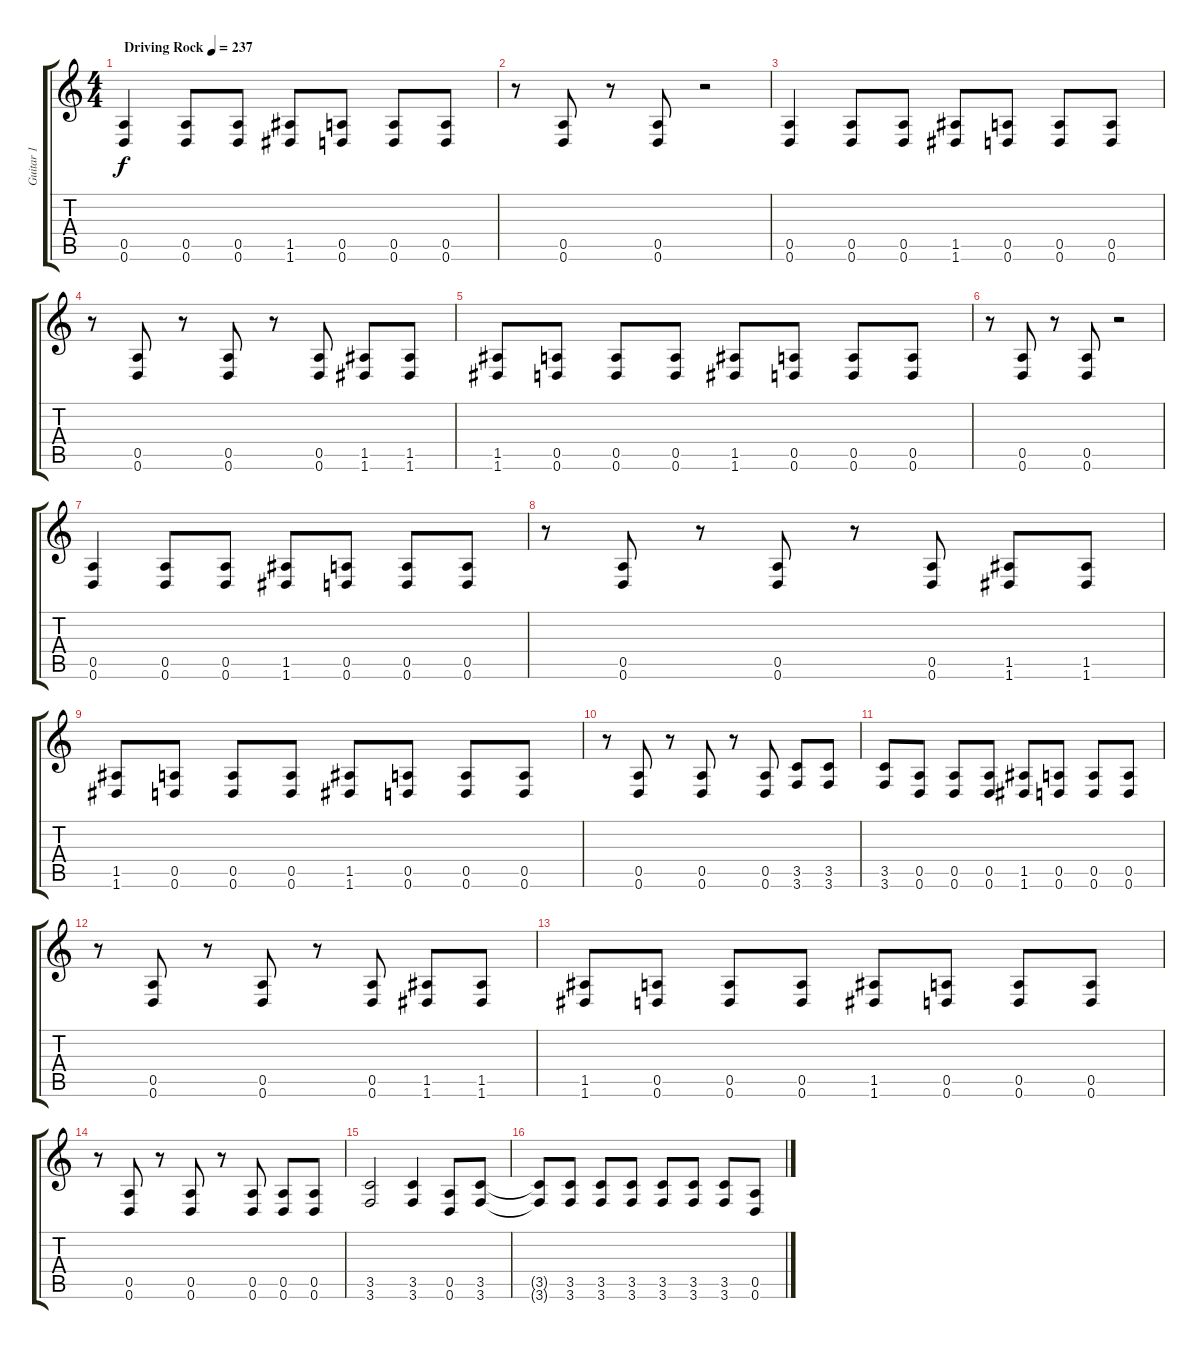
\track ("Guitar 1" "Guitar 1") {instrument distortionguitar}
\staff {score tabs}
\tuning (E4 B3 G3 D3 A2 D2) {hide}
\ts (4 4)
\tempo (237 "Driving Rock")
\clef g2
\ks c
(0.5 0.6).4{dy f instrument distortionguitar} (0.5 0.6).8 (0.5 0.6).8 (1.5 1.6).8 (0.5 0.6).8 (0.5 0.6).8 (0.5 0.6).8 |
r.8 (0.5 0.6).8 r.8 (0.5 0.6).8 r.2 |
(0.5 0.6).4 (0.5 0.6).8 (0.5 0.6).8 (1.5 1.6).8 (0.5 0.6).8 (0.5 0.6).8 (0.5 0.6).8 |
r.8 (0.5 0.6).8 r.8 (0.5 0.6).8 r.8 (0.5 0.6).8 (1.5 1.6).8 (1.5 1.6).8 |
(1.5 1.6).8 (0.5 0.6).8 (0.5 0.6).8 (0.5 0.6).8 (1.5 1.6).8 (0.5 0.6).8 (0.5 0.6).8 (0.5 0.6).8 |
r.8 (0.5 0.6).8 r.8 (0.5 0.6).8 r.2 |
(0.5 0.6).4 (0.5 0.6).8 (0.5 0.6).8 (1.5 1.6).8 (0.5 0.6).8 (0.5 0.6).8 (0.5 0.6).8 |
r.8 (0.5 0.6).8 r.8 (0.5 0.6).8 r.8 (0.5 0.6).8 (1.5 1.6).8 (1.5 1.6).8 |
(1.5 1.6).8 (0.5 0.6).8 (0.5 0.6).8 (0.5 0.6).8 (1.5 1.6).8 (0.5 0.6).8 (0.5 0.6).8 (0.5 0.6).8 |
r.8 (0.5 0.6).8 r.8 (0.5 0.6).8 r.8 (0.5 0.6).8 (3.5 3.6).8 (3.5 3.6).8 |
(3.5 3.6).8 (0.5 0.6).8 (0.5 0.6).8 (0.5 0.6).8 (1.5 1.6).8 (0.5 0.6).8 (0.5 0.6).8 (0.5 0.6).8 |
r.8 (0.5 0.6).8 r.8 (0.5 0.6).8 r.8 (0.5 0.6).8 (1.5 1.6).8 (1.5 1.6).8 |
(1.5 1.6).8 (0.5 0.6).8 (0.5 0.6).8 (0.5 0.6).8 (1.5 1.6).8 (0.5 0.6).8 (0.5 0.6).8 (0.5 0.6).8 |
r.8 (0.5 0.6).8 r.8 (0.5 0.6).8 r.8 (0.5 0.6).8 (0.5 0.6).8 (0.5 0.6).8 |
(3.5 3.6).2 (3.5 3.6).4 (0.5 0.6).8 (3.5 3.6).8 |
(3.5{t} 3.6{t}).8 (3.5 3.6).8 (3.5 3.6).8 (3.5 3.6).8 (3.5 3.6).8 (3.5 3.6).8 (3.5 3.6).8 (0.5 0.6).8
